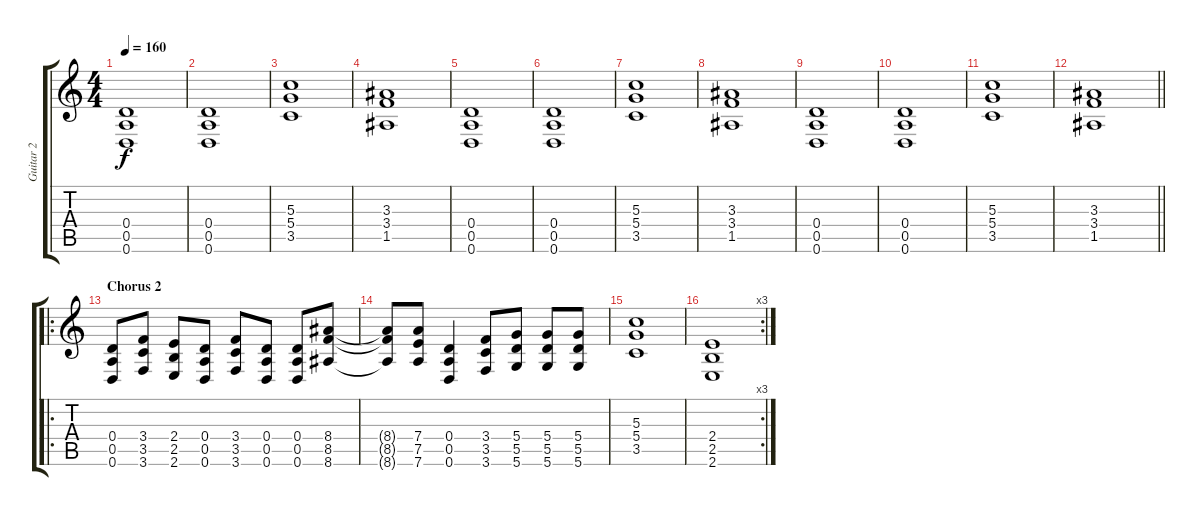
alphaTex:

\track ("Guitar 2" "Guitar 2") {instrument distortionguitar}
\staff {score tabs}
\tuning (E4 B3 G3 D3 A2 D2) {hide}
\ts (4 4)
\tempo 160
\clef g2
\ks c
(0.4 0.5 0.6).1{dy f} |
(0.4 0.5 0.6).1 |
(5.3 5.4 3.5).1 |
(3.3 3.4 1.5).1 |
(0.4 0.5 0.6).1 |
(0.4 0.5 0.6).1 |
(5.3 5.4 3.5).1 |
(3.3 3.4 1.5).1 |
(0.4 0.5 0.6).1 |
(0.4 0.5 0.6).1 |
(5.3 5.4 3.5).1 |
\barLineRight lightlight
(3.3 3.4 1.5).1 |
\ro
\section ("" "Chorus 2")
(0.4 0.5 0.6).8{volume 13 balance 16} (3.4 3.5 3.6).8 (2.4 2.5 2.6).8 (0.4 0.5 0.6).8 (3.4 3.5 3.6).8 (0.4 0.5 0.6).8 (0.4 0.5 0.6).8 (8.4 8.5 8.6).8 |
(8.4{t} 8.5{t} 8.6{t}).8 (7.4 7.5 7.6).8 (0.4 0.5 0.6).4 (3.4 3.5 3.6).8{balance 8} (5.4 5.5 5.6).8 (5.4 5.5 5.6).8 (5.4 5.5 5.6).8 |
(5.3 5.4 3.5).1 |
\rc 3
(2.4 2.5 2.6).1
